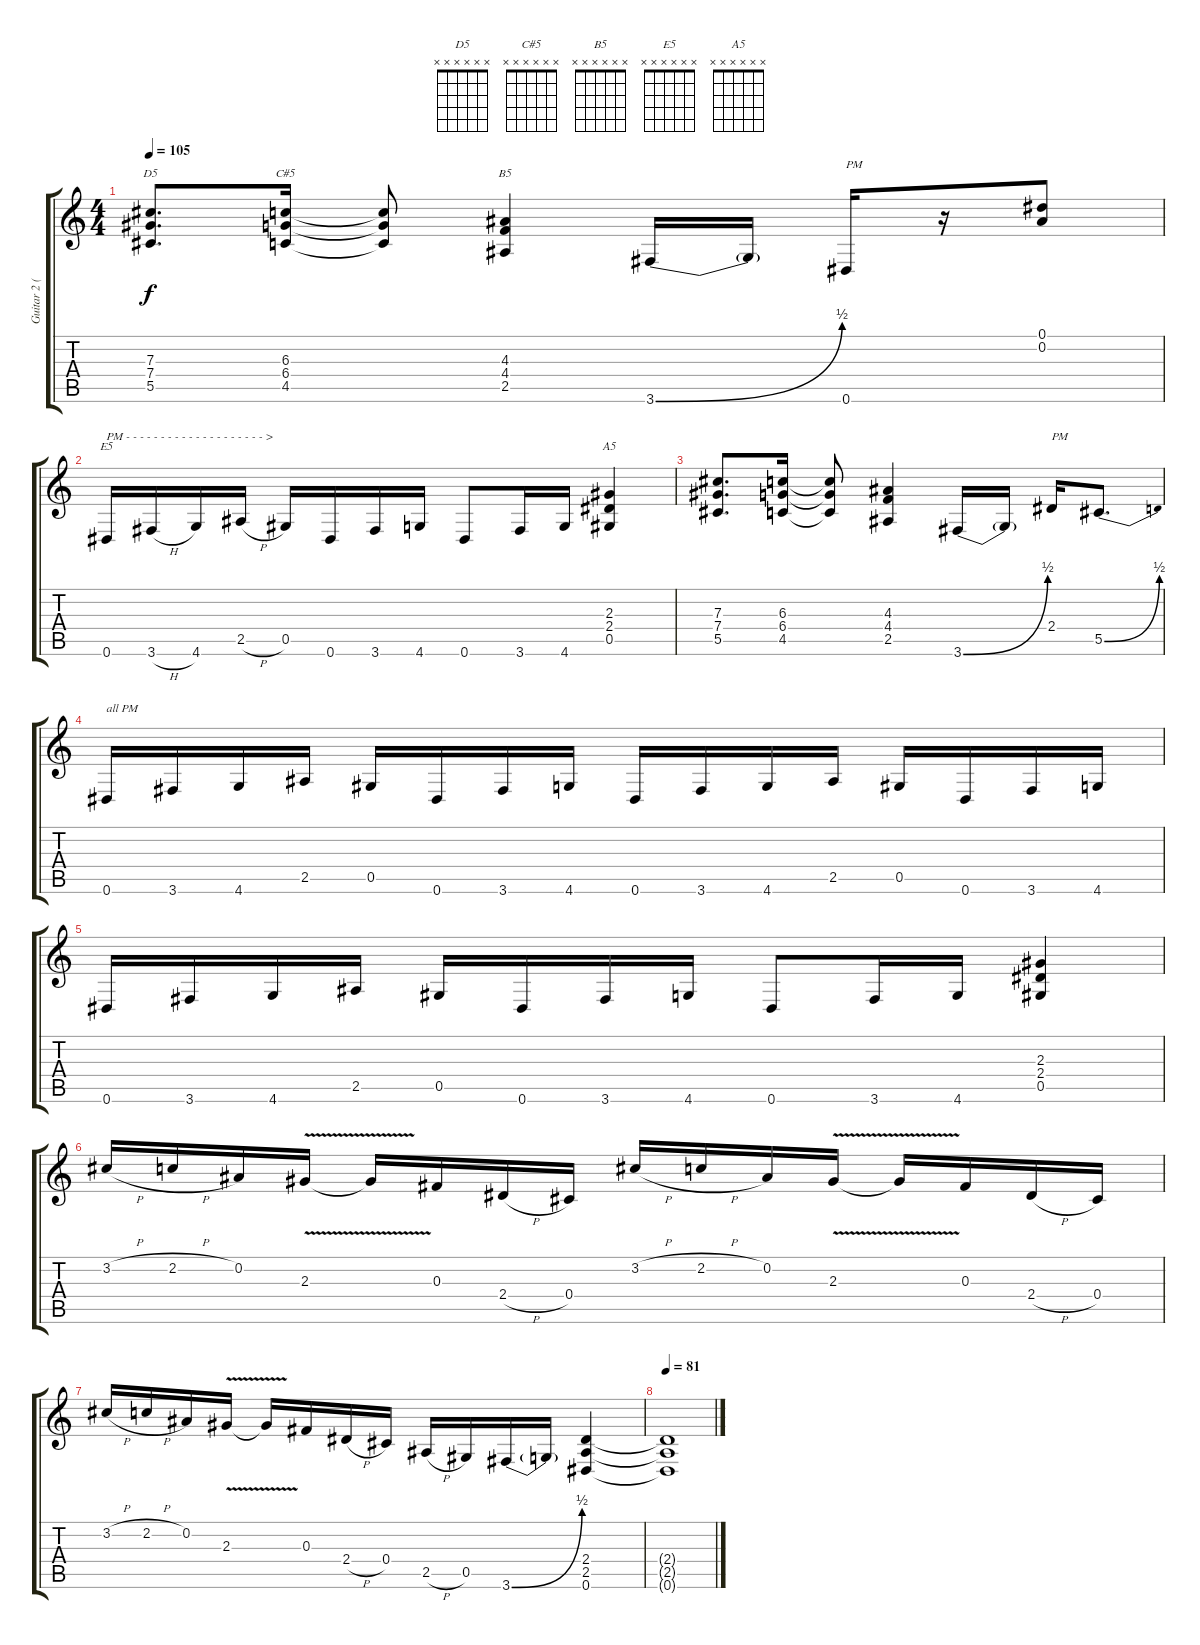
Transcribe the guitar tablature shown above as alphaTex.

\track ("Guitar 2 (Izzy)" "Guitar 2 (") {instrument overdrivenguitar}
\staff {score tabs}
\tuning (Eb4 Bb3 Gb3 Db3 Ab2 Eb2) {hide}
\chord ("D5" x x x x x x)
\chord ("C#5" x x x x x x)
\chord ("B5" x x x x x x)
\chord ("E5" x x x x x x)
\chord ("A5" x x x x x x)
\ts (4 4)
\tempo 105
\clef g2
\ks c
(7.3 7.4 5.5).8{d ch "D5" dy f} (6.3 6.4 4.5).16{ch "C#5"} (6.3{t} 6.4{t} 4.5{t}).8 (4.3 4.4 2.5).4{ch "B5"} 3.6{be (bend 0 0 60 2)}.16 3.6{t}.16 0.6.16{txt "PM"} r.16 (0.1 0.2).8 |
0.6.16{ch "E5" txt "PM - - - - - - - - - - - - - - - - - - - - >"} 3.6{h}.16 4.6.16 2.5{h}.16 0.5.16 0.6.16 3.6.16 4.6.16 0.6.8 3.6.16 4.6.16 (2.3 2.4 0.5).4{ch "A5"} |
(7.3 7.4 5.5).8{d} (6.3 6.4 4.5).16 (6.3{t} 6.4{t} 4.5{t}).8 (4.3 4.4 2.5).4 3.6{be (bend 0 0 60 2)}.16 3.6{t}.16 2.4.16{txt "PM"} 5.5{be (bend 0 0 60 2)}.8{d} |
0.6.16{txt "all PM"} 3.6.16 4.6.16 2.5.16 0.5.16 0.6.16 3.6.16 4.6.16 0.6.16 3.6.16 4.6.16 2.5.16 0.5.16 0.6.16 3.6.16 4.6.16 |
0.6.16 3.6.16 4.6.16 2.5.16 0.5.16 0.6.16 3.6.16 4.6.16 0.6.8 3.6.16 4.6.16 (2.3 2.4 0.5).4 |
3.2{h}.16 2.2{h}.16 0.2.16 2.3{v}.16 2.3{t}.16 0.3.16 2.4{h}.16 0.4.16 3.2{h}.16 2.2{h}.16 0.2.16 2.3{v}.16 2.3{t}.16 0.3.16 2.4{h}.16 0.4.16 |
3.2{h}.16 2.2{h}.16 0.2.16 2.3{v}.16 2.3{t}.16 0.3.16 2.4{h}.16 0.4.16 2.5{h}.16 0.5.16 3.6{be (bend 0 0 60 2)}.16 3.6{t}.16 (2.4 2.5 0.6).4 |
\tempo 81
(2.4{t} 2.5{t} 0.6{t}).1
